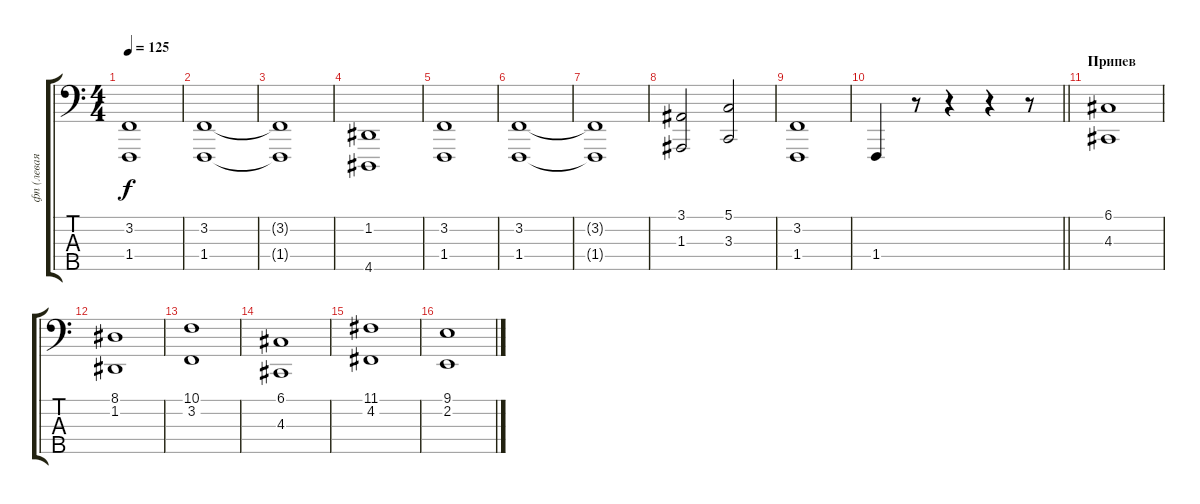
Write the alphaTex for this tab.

\track ("фп (левая рука)" "фп (левая ") {instrument acousticgrandpiano}
\staff {score tabs}
\tuning (G2 D2 A1 E1 B0) {hide}
\ts (4 4)
\tempo 125
\clef f4
\ks c
(3.2 1.4).1{dy f} |
(3.2 1.4).1 |
(3.2{t} 1.4{t}).1 |
(1.2 4.5).1 |
(3.2 1.4).1 |
(3.2 1.4).1 |
(3.2{t} 1.4{t}).1 |
(3.1 1.3).2 (5.1 3.3).2 |
(3.2 1.4).1 |
\barLineRight lightlight
1.4.4 r.8 r.4 r.4 r.8 |
\section ("" "Припев")
(6.1 4.3).1 |
(8.1 1.2).1 |
(10.1 3.2).1 |
(6.1 4.3).1 |
(11.1 4.2).1 |
(9.1 2.2).1
